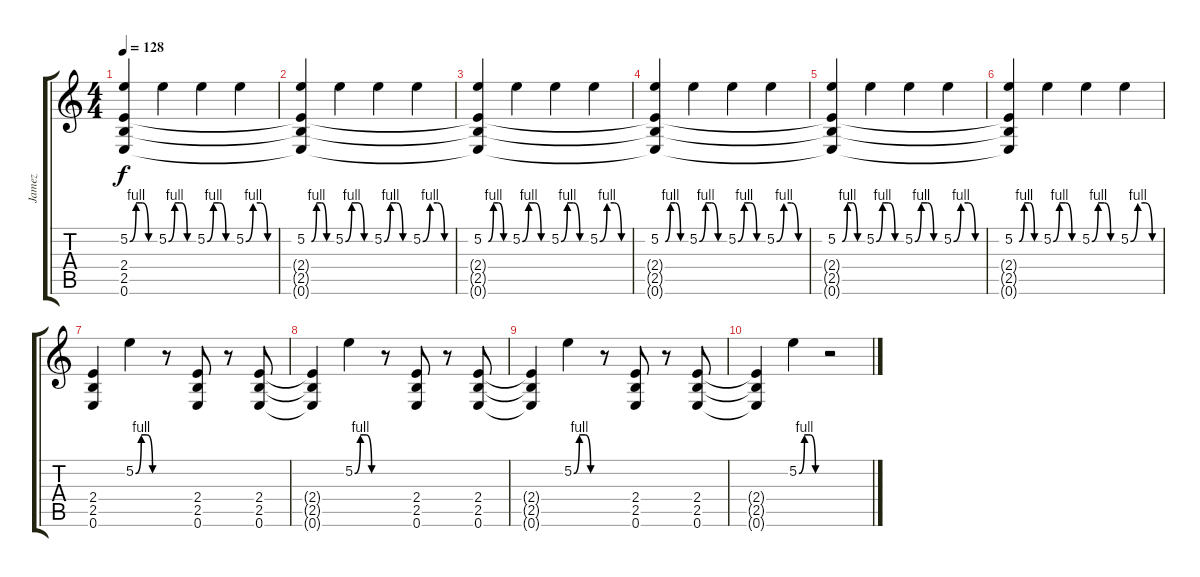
\track ("Jamez" "Jamez") {instrument overdrivenguitar}
\staff {score tabs}
\tuning (E4 B3 G3 D3 A2 E2) {hide}
\ts (4 4)
\tempo 128
\clef g2
\ks c
(5.2{be (custom 0 0 15 4 30 4 45 0 60 0)} 2.4{t} 2.5{t} 0.6{t}).4{dy f} 5.2{be (custom 0 0 15 4 30 4 45 0 60 0)}.4 5.2{be (custom 0 0 15 4 30 4 45 0 60 0)}.4 5.2{be (custom 0 0 15 4 30 4 45 0 60 0)}.4 |
(5.2{be (custom 0 0 15 4 30 4 45 0 60 0)} 2.4{t} 2.5{t} 0.6{t}).4 5.2{be (custom 0 0 15 4 30 4 45 0 60 0)}.4 5.2{be (custom 0 0 15 4 30 4 45 0 60 0)}.4 5.2{be (custom 0 0 15 4 30 4 45 0 60 0)}.4 |
(5.2{be (custom 0 0 15 4 30 4 45 0 60 0)} 2.4{t} 2.5{t} 0.6{t}).4 5.2{be (custom 0 0 15 4 30 4 45 0 60 0)}.4 5.2{be (custom 0 0 15 4 30 4 45 0 60 0)}.4 5.2{be (custom 0 0 15 4 30 4 45 0 60 0)}.4 |
(5.2{be (custom 0 0 15 4 30 4 45 0 60 0)} 2.4{t} 2.5{t} 0.6{t}).4 5.2{be (custom 0 0 15 4 30 4 45 0 60 0)}.4 5.2{be (custom 0 0 15 4 30 4 45 0 60 0)}.4 5.2{be (custom 0 0 15 4 30 4 45 0 60 0)}.4 |
(5.2{be (custom 0 0 15 4 30 4 45 0 60 0)} 2.4{t} 2.5{t} 0.6{t}).4 5.2{be (custom 0 0 15 4 30 4 45 0 60 0)}.4 5.2{be (custom 0 0 15 4 30 4 45 0 60 0)}.4 5.2{be (custom 0 0 15 4 30 4 45 0 60 0)}.4 |
(5.2{be (custom 0 0 15 4 30 4 45 0 60 0)} 2.4{t} 2.5{t} 0.6{t}).4 5.2{be (custom 0 0 15 4 30 4 45 0 60 0)}.4 5.2{be (custom 0 0 15 4 30 4 45 0 60 0)}.4 5.2{be (custom 0 0 15 4 30 4 45 0 60 0)}.4 |
(2.4 2.5 0.6).4{volume 16 balance 8} 5.2{be (custom 0 0 15 4 30 4 45 0 60 0)}.4 r.8 (2.4 2.5 0.6).8 r.8 (2.4 2.5 0.6).8 |
(2.4{t} 2.5{t} 0.6{t}).4 5.2{be (custom 0 0 15 4 30 4 45 0 60 0)}.4 r.8 (2.4 2.5 0.6).8 r.8 (2.4 2.5 0.6).8 |
(2.4{t} 2.5{t} 0.6{t}).4 5.2{be (custom 0 0 15 4 30 4 45 0 60 0)}.4 r.8 (2.4 2.5 0.6).8 r.8 (2.4 2.5 0.6).8 |
(2.4{t} 2.5{t} 0.6{t}).4 5.2{be (custom 0 0 15 4 30 4 45 0 60 0)}.4 r.2
